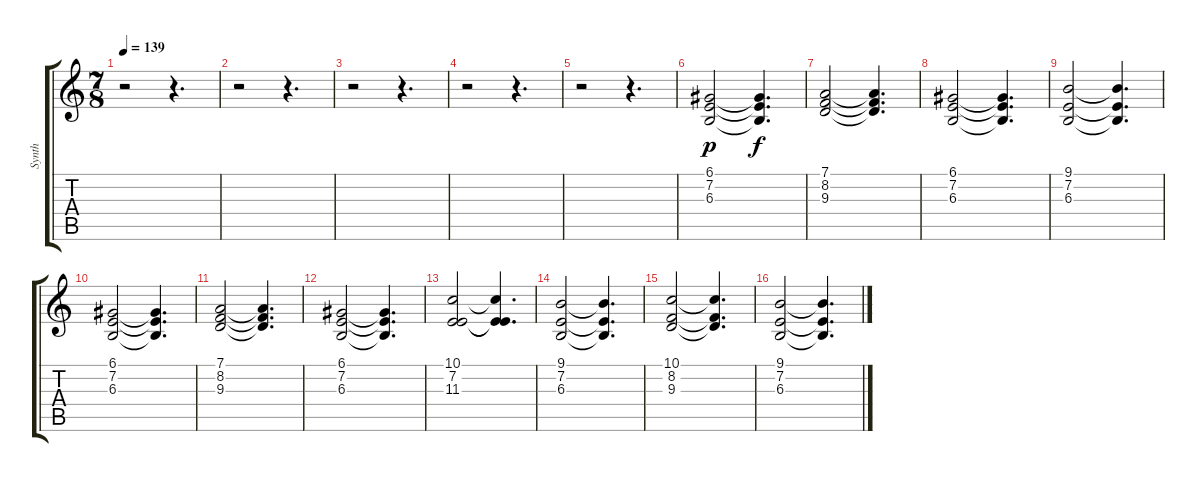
\track ("Synth" "Synth") {instrument synthstrings1}
\staff {score tabs}
\tuning (D4 A3 F3 C3 G2 D2) {hide}
\ts (7 8)
\tempo 139
\clef g2
\ks c
r.2{dy f} r.4{d} |
r.2 r.4{d} |
r.2 r.4{d} |
r.2 r.4{d} |
r.2 r.4{d} |
(6.1 7.2 6.3).2{dy p} (6.1{t} 7.2{t} 6.3{t}).4{d dy f} |
(7.1 8.2 9.3).2 (7.1{t} 8.2{t} 9.3{t}).4{d} |
(6.1 7.2 6.3).2 (6.1{t} 7.2{t} 6.3{t}).4{d} |
(9.1 7.2 6.3).2 (9.1{t} 7.2{t} 6.3{t}).4{d} |
(6.1 7.2 6.3).2 (6.1{t} 7.2{t} 6.3{t}).4{d} |
(7.1 8.2 9.3).2 (7.1{t} 8.2{t} 9.3{t}).4{d} |
(6.1 7.2 6.3).2 (6.1{t} 7.2{t} 6.3{t}).4{d} |
(10.1 7.2 11.3).2 (10.1{t} 7.2{t} 11.3{t}).4{d} |
(9.1 7.2 6.3).2 (9.1{t} 7.2{t} 6.3{t}).4{d} |
(10.1 8.2 9.3).2 (10.1{t} 8.2{t} 9.3{t}).4{d} |
(9.1 7.2 6.3).2 (9.1{t} 7.2{t} 6.3{t}).4{d}
